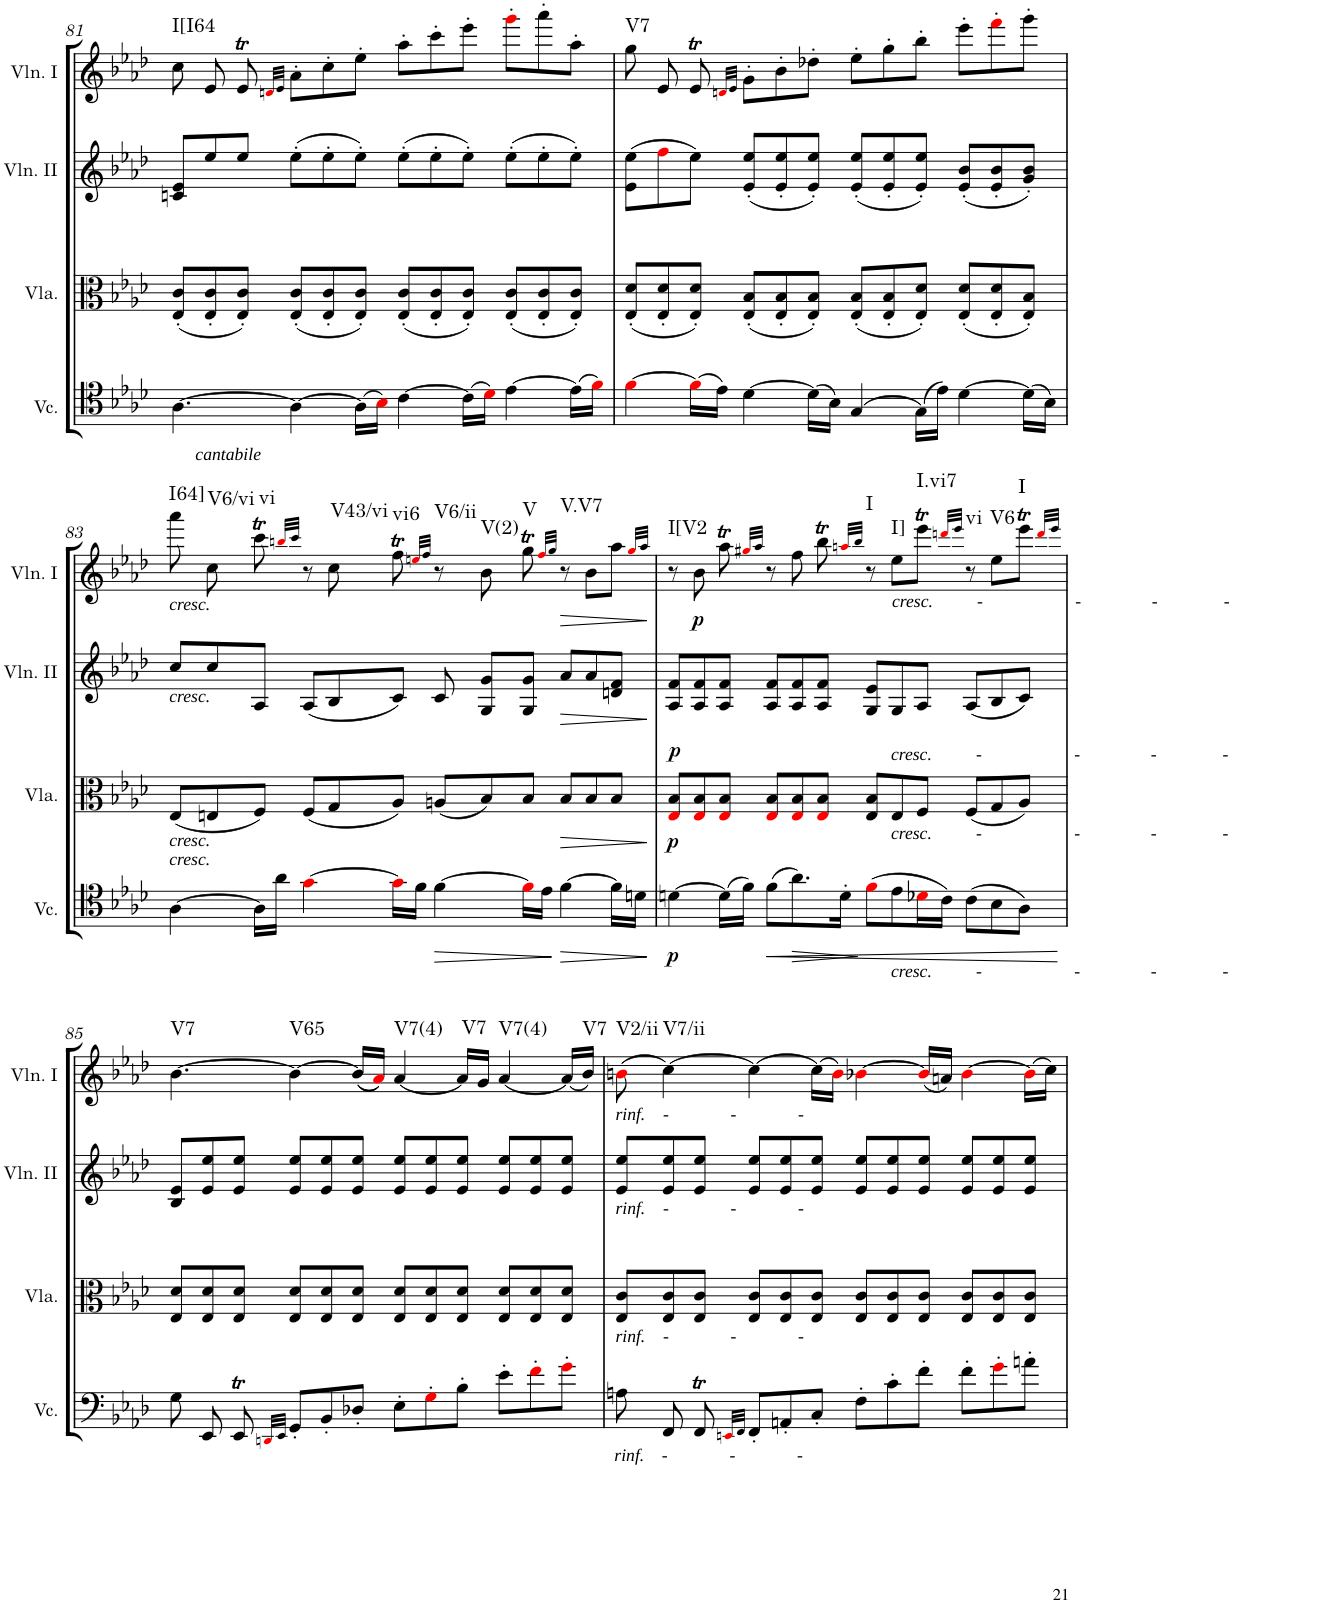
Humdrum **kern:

**kern	**dynam	**kern	**dynam	**kern	**dynam	**kern	**dynam	**harte
*part4	*part4	*part3	*part3	*part2	*part2	*part1	*part1	*part1
*staff4	*staff4	*staff3	*staff3	*staff2	*staff2	*staff1	*staff1	*
*I"Violoncello	*	*I"Viola	*	*I"Violin II	*	*I"Violin I	*	*
*I'Vc.	*	*I'Vla.	*	*I'Vln. II	*	*I'Vln. I	*	*
!!LO:PB:g=z
*clefC4	*	*clefC3	*	*clefG2	*	*clefG2	*	*
*k[b-e-a-d-]	*	*k[b-e-a-d-]	*	*k[b-e-a-d-]	*	*k[b-e-a-d-]	*	*
*M12/8	*	*M12/8	*	*M12/8	*	*M12/8	*	*
=81	=81	=81	=81	=81	=81	=81	=81	=81
!LO:TX:b:i:t=cantabile	!	!	!	!	!	!	!	!LO:H:kt=I[I64
[4.A-\	.	(8E-/' 8c/'L	.	8cn/ 8e-/L	.	8cc\	.	N
.	.	8E-/' 8c/'	.	8ee-/	.	8e-/	.	.
.	.	8E-/' 8c/'J)	.	8ee-/J	.	8e-T/	.	.
.	.	.	.	.	.	32qdni/LLL	.	.
.	.	.	.	.	.	32qe-/JJJ	.	.
4A-\_	.	(8E-/' 8c/'L	.	(8ee-'\L	.	8a-'\L	.	.
.	.	8E-/' 8c/'	.	8ee-'\	.	8cc'\	.	.
(16A-\LL]	.	8E-/' 8c/'J)	.	8ee-'\J)	.	8ee-'\J	.	.
16B-i\JJ)	.	.	.	.	.	.	.	.
[4c\	.	(8E-/' 8c/'L	.	(8ee-'\L	.	8aa-'\L	.	.
.	.	8E-/' 8c/'	.	8ee-'\	.	8ccc'\	.	.
(16c\LL]	.	8E-/' 8c/'J)	.	8ee-'\J)	.	8eee-'\J	.	.
16d-i\JJ)	.	.	.	.	.	.	.	.
[4e-\	.	(8E-/' 8c/'L	.	(8ee-'\L	.	8ggg'i\L	.	.
.	.	8E-/' 8c/'	.	8ee-'\	.	8aaa-'\	.	.
(16e-\LL]	.	8E-/' 8c/'J)	.	8ee-'\J)	.	8aa-'\J	.	.
16fi\JJ)	.	.	.	.	.	.	.	.
=82	=82	=82	=82	=82	=82	=82	=82	=82
!	!	!	!	!	!	!	!	!LO:H:kt=V7
[4fi\	.	(8E-/' 8d-/'L	.	(8e-\ 8ee-\L	.	8gg\	.	N
.	.	8E-/' 8d-/'	.	8ffi\	.	8e-/	.	.
(16fi\LL]	.	8E-/' 8d-/'J)	.	8ee-\J)	.	8e-T/	.	.
16e-\JJ)	.	.	.	.	.	.	.	.
.	.	.	.	.	.	32qdni/LLL	.	.
.	.	.	.	.	.	32qe-/JJJ	.	.
[4d-\	.	(8E-/' 8B-/'L	.	(8e-/' 8ee-/'L	.	8g'\L	.	.
.	.	8E-/' 8B-/'	.	8e-/' 8ee-/'	.	8b-'\	.	.
(16d-\LL]	.	8E-/' 8B-/'J)	.	8e-/' 8ee-/'J)	.	8dd-X'\J	.	.
16B-\JJ)	.	.	.	.	.	.	.	.
[4G/	.	(8E-/' 8B-/'L	.	(8e-/' 8ee-/'L	.	8ee-'\L	.	.
.	.	8E-/' 8B-/'	.	8e-/' 8ee-/'	.	8gg'\	.	.
(16G\LL]	.	8E-/' 8d-/'J)	.	8e-/' 8ee-/'J)	.	8bb-'\J	.	.
16e-\JJ)	.	.	.	.	.	.	.	.
[4d-\	.	(8E-/' 8d-/'L	.	(8e-/' 8b-/'L	.	8eee-'\L	.	.
.	.	8E-/' 8d-/'	.	8e-/' 8b-/'	.	8fff'i\	.	.
(16d-\LL]	.	8E-/' 8B-/'J)	.	8g/' 8b-/'J)	.	8ggg'\J	.	.
16B-\JJ)	.	.	.	.	.	.	.	.
!!LO:LB:g=z
=83	=83	=83	=83	=83	=83	=83	=83	=83
!	!	!	!	!	!	!LO:TX:b:i:t=cresc.	!	!
!	!	!	!	!LO:TX:b:i:t=cresc.	!	!	!	!
!	!	!LO:TX:b:i:t=cresc.	!	!	!	!	!	!
!LO:TX:a:i:t=cresc.	!	!	!	!	!	!	!	!LO:H:kt=I64]
[4A-\	.	(8E-/L	.	8cc/L	.	8aaa-\	.	N
!	!	!	!	!	!	!	!	!LO:H:kt=V6/vi
.	.	8En/	.	8cc/	.	8cc\	.	N
!	!	!	!	!	!	!	!	!LO:H:kt=vi
16A-\LL]	.	8F/J)	.	8A-/J	.	8ccct\	.	N
16a-\JJ	.	.	.	.	.	.	.	.
.	.	.	.	.	.	32qbbni/LLL	.	.
.	.	.	.	.	.	32qccc/JJJ	.	.
[4gi\	.	(8F/L	.	(8A-/L	.	8r	.	.
!	!	!	!	!	!	!	!	!LO:H:kt=V43/vi
.	.	8G/	.	8B-/	.	8cc\	.	N
!	!	!	!	!	!	!	!	!LO:H:kt=vi6
16gi\LL]	.	8A-/J)	.	8c/J)	.	8ffT\	.	N
16f\JJ	.	.	.	.	.	.	.	.
.	.	.	.	.	.	32qeeni/LLL	.	.
.	.	.	.	.	.	32qff/JJJ	.	.
!	!LO:HP:b	!	!	!	!	!	!	!LO:H:kt=V6/ii
[4f\	>	(8An/L	.	8c/	.	8r	.	N
!	!	!	!	!	!	!	!	!LO:H:kt=V(2)
.	.	8B-/)	.	8G/ 8g/L	.	8b-\	.	N
!	!	!	!	!	!	!	!	!LO:H:kt=V
16fi\LL]	.	8B-/J	.	8G/ 8g/J	.	8ggt\	.	N
16e-\JJ	.	.	.	.	.	.	.	.
.	.	.	.	.	.	32qffi/LLL	.	.
.	.	.	.	.	.	32qgg/JJJ	.	.
!	!LO:HP:b	!	!LO:HP:b	!	!LO:HP:b	!	!LO:HP:b	!LO:H:kt=V.V7
[4f\	>	8B-/L	>	8a-/L	>	8r	>	N
.	.	8B-/	.	8a-/	.	8b-\L	.	.
16f\LL]	.	8B-/J	.	8dn/ 8f/J	.	8aa-\J	.	.
16dn\JJ	.	.	.	.	.	.	.	.
.	.	.	.	.	.	32qggi/LLL	.	.
.	.	.	.	.	.	32qaa-/JJJ	.	.
.	]	.	]	.	]	.	]	.
=84	=84	=84	=84	=84	=84	=84	=84	=84
!	!LO:DY:b	!	!LO:DY:b	!	!	!	!	!
!	!	!	!LO:DY:n=1:a	!	!	!	!	!LO:H:kt=I[V2
[4dn\	p	8E-i/ 8B-/L	p p	8A-/ 8f/L	.	8r	.	N
!	!	!	!	!	!	!	!LO:DY:b	!
.	.	8E-i/ 8B-/	.	8A-/ 8f/	.	8b-\	p	.
(16d\LL]	.	8E-i/ 8B-/J	.	8A-/ 8f/J	.	8aa-T\	.	.
16f\JJ)	.	.	.	.	.	.	.	.
.	.	.	.	.	.	32qgg#Xi/LLL	.	.
.	.	.	.	.	.	32qaa-/JJJ	.	.
(8f\L	.	8E-i/ 8B-/L	.	8A-/ 8f/L	.	8r	.	.
!	!LO:HP:b	!	!	!	!	!	!	!
8.a-\)	>	8E-i/ 8B-/	.	8A-/ 8f/	.	8ff\	.	.
.	.	8E-i/ 8B-/J	.	8A-/ 8f/J	.	8bb-T\	.	.
16d'\Jk	.	.	.	.	.	.	.	.
.	.	.	.	.	.	32qaani/LLL	.	.
.	.	.	.	.	.	32qbb-/JJJ	.	.
!	!	!	!	!	!	!	!	!LO:H:kt=I
(8fi\L	]	8E-/ 8B-/L	.	8G/ 8e-/L	.	8r	.	N
!	!	!	!	!	!	!LO:TX:b:i:t=cresc.          -                     -                -               -	!	!
!	!	!LO:TX:a:i:t=cresc.          -                     -                -               -	!	!	!	!	!	!
!	!	!LO:TX:b:i:t=cresc.          -                     -                -               -	!	!	!	!	!	!
!LO:TX:b:i:t=cresc.          -                     -                -               -	!	!	!	!	!	!	!	!LO:H:kt=I]
8e-\	.	8E-/	.	8G/	.	8ee-\L	.	N
!	!	!	!	!	!	!	!	!LO:H:kt=I.vi7
16d-Xi\L	.	8F/J	.	8A-/J	.	8eee-T\J	.	N
16c\JJ)	.	.	.	.	.	.	.	.
.	.	.	.	.	.	32qdddni/LLL	.	.
.	.	.	.	.	.	32qeee-/JJJ	.	.
!	!	!	!	!	!	!	!	!LO:H:kt=vi
(8c\L	.	(8F/L	.	(8A-/L	.	8r	.	N
!	!	!	!	!	!	!	!	!LO:H:kt=V6
8B-\	.	8G/	.	8B-/	.	8ee-\L	.	N
!	!	!	!	!	!	!	!	!LO:H:kt=I
8A-\J)	.	8A-/J)	.	8c/J)	.	8eee-T\J	.	N
.	.	.	.	.	.	32qdddi/LLL	.	.
.	.	.	.	.	.	32qeee-/JJJ	.	.
.	]	.	.	.	.	.	.	.
!!LO:LB:g=z
=85	=85	=85	=85	=85	=85	=85	=85	=85
!	!	!	!	!	!	!	!	!LO:H:kt=V7
8G\	.	8E-/ 8d-/L	.	8B-/ 8e-/L	.	[4.b-\	.	N
8EE-/	.	8E-/ 8d-/	.	8e-/ 8ee-/	.	.	.	.
8EE-T/	.	8E-/ 8d-/J	.	8e-/ 8ee-/J	.	.	.	.
32qDDni/LLL	.	.	.	.	.	.	.	.
32qEE-/JJJ	.	.	.	.	.	.	.	.
!	!	!	!	!	!	!	!	!LO:H:kt=V65
8GG'/L	.	8E-/ 8d-/L	.	8e-/ 8ee-/L	.	4b-\_	.	N
8BB-'/	.	8E-/ 8d-/	.	8e-/ 8ee-/	.	.	.	.
8D-X'/J	.	8E-/ 8d-/J	.	8e-/ 8ee-/J	.	((16b-/LL]	.	.
.	.	.	.	.	.	16a-i/JJ))	.	.
!	!	!	!	!	!	!	!	!LO:H:kt=V7(4)
8E-'\L	.	8E-/ 8d-/L	.	8e-/ 8ee-/L	.	[4a-/	.	N
8G'i\	.	8E-/ 8d-/	.	8e-/ 8ee-/	.	.	.	.
8B-'\J	.	8E-/ 8d-/J	.	8e-/ 8ee-/J	.	16a-/LL]	.	.
!	!	!	!	!	!	!	!	!LO:H:kt=V7
.	.	.	.	.	.	16g/JJ	.	N
!	!	!	!	!	!	!	!	!LO:H:kt=V7(4)
8e-'\L	.	8E-/ 8d-/L	.	8e-/ 8ee-/L	.	[4a-/	.	N
8f'i\	.	8E-/ 8d-/	.	8e-/ 8ee-/	.	.	.	.
8g'i\J	.	8E-/ 8d-/J	.	8e-/ 8ee-/J	.	(16a-/LL]	.	.
!	!	!	!	!	!	!	!	!LO:H:kt=V7
.	.	.	.	.	.	16b-/JJ)	.	N
=86	=86	=86	=86	=86	=86	=86	=86	=86
!	!	!	!	!	!	!LO:TX:b:i:t=rinf.    -              -              -	!	!
!	!	!	!	!LO:TX:b:i:t=rinf.    -              -              -	!	!	!	!
!	!	!LO:TX:b:i:t=rinf.    -              -              -	!	!	!	!	!	!
!LO:TX:b:i:t=rinf.    -              -              -	!	!	!	!	!	!	!	!LO:H:kt=V2/ii
8An\	.	8E-/ 8c/L	.	8e-/ 8ee-/L	.	(8bni\	.	N
!	!	!	!	!	!	!	!	!LO:H:kt=V7/ii
8FF/	.	8E-/ 8c/	.	8e-/ 8ee-/	.	[4cc\)	.	N
8FFT/	.	8E-/ 8c/J	.	8e-/ 8ee-/J	.	.	.	.
32qEEni/LLL	.	.	.	.	.	.	.	.
32qFF/JJJ	.	.	.	.	.	.	.	.
8FF'/L	.	8E-/ 8c/L	.	8e-/ 8ee-/L	.	4cc\_	.	.
8AAn'/	.	8E-/ 8c/	.	8e-/ 8ee-/	.	.	.	.
8C'/J	.	8E-/ 8c/J	.	8e-/ 8ee-/J	.	(16cc\LL]	.	.
.	.	.	.	.	.	16bi\JJ)	.	.
8F'\L	.	8E-/ 8c/L	.	8e-/ 8ee-/L	.	[4b-Xi\	.	.
8c'\	.	8E-/ 8c/	.	8e-/ 8ee-/	.	.	.	.
8f'\J	.	8E-/ 8c/J	.	8e-/ 8ee-/J	.	(16b-i/LL]	.	.
.	.	.	.	.	.	16an/JJ)	.	.
8f'\L	.	8E-/ 8c/L	.	8e-/ 8ee-/L	.	[4b-i\	.	.
8g'i\	.	8E-/ 8c/	.	8e-/ 8ee-/	.	.	.	.
8an'\J	.	8E-/ 8c/J	.	8e-/ 8ee-/J	.	(16b-i\LL]	.	.
.	.	.	.	.	.	16cc\JJ)	.	.
=	=	=	=	=	=	=	=	=
*-	*-	*-	*-	*-	*-	*-	*-	*-
